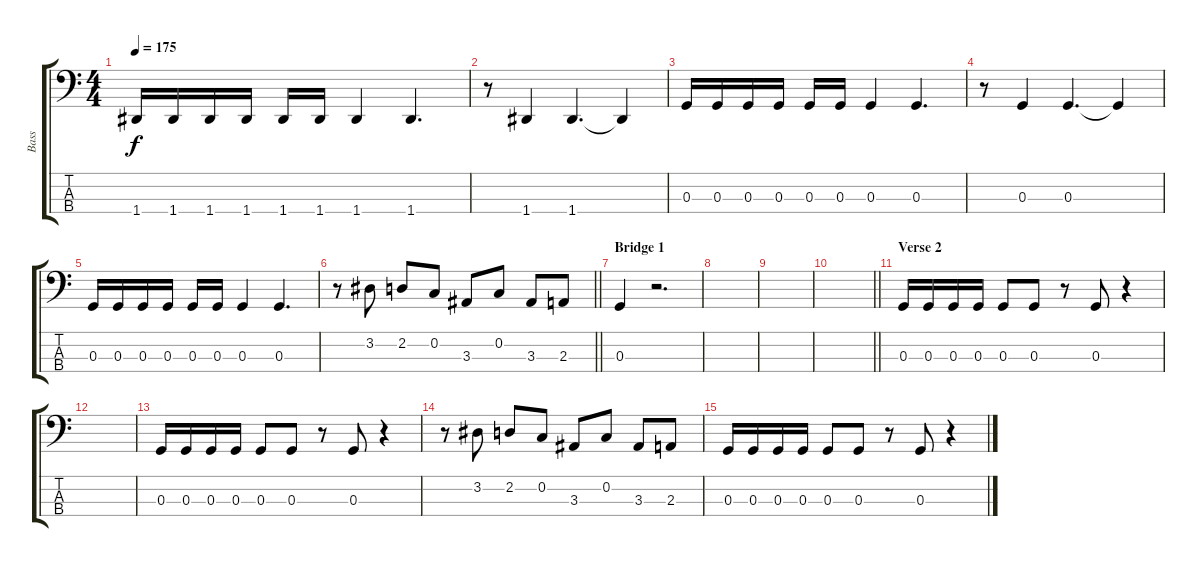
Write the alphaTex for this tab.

\track ("Bass" "Bass") {instrument electricbasspick}
\staff {score tabs}
\tuning (F2 C2 G1 D1) {hide}
\ts (4 4)
\tempo 175
\clef f4
\ks c
1.4.16{dy f} 1.4.16 1.4.16 1.4.16 1.4.16 1.4.16 1.4.4 1.4.4{d} |
r.8 1.4.4 1.4.4{d} 1.4{t}.4 |
0.3.16 0.3.16 0.3.16 0.3.16 0.3.16 0.3.16 0.3.4 0.3.4{d} |
r.8 0.3.4 0.3.4{d} 0.3{t}.4 |
0.3.16 0.3.16 0.3.16 0.3.16 0.3.16 0.3.16 0.3.4 0.3.4{d} |
\barLineRight lightlight
r.8 3.2.8 2.2.8 0.2.8 3.3.8 0.2.8 3.3.8 2.3.8 |
\section ("" "Bridge 1")
0.3.4 r.2{d} |
|
|
\barLineRight lightlight
|
\section ("" "Verse 2")
0.3.16 0.3.16 0.3.16 0.3.16 0.3.8 0.3.8 r.8 0.3.8 r.4 |
|
0.3.16 0.3.16 0.3.16 0.3.16 0.3.8 0.3.8 r.8 0.3.8 r.4 |
r.8 3.2.8 2.2.8 0.2.8 3.3.8 0.2.8 3.3.8 2.3.8 |
0.3.16 0.3.16 0.3.16 0.3.16 0.3.8 0.3.8 r.8 0.3.8 r.4
